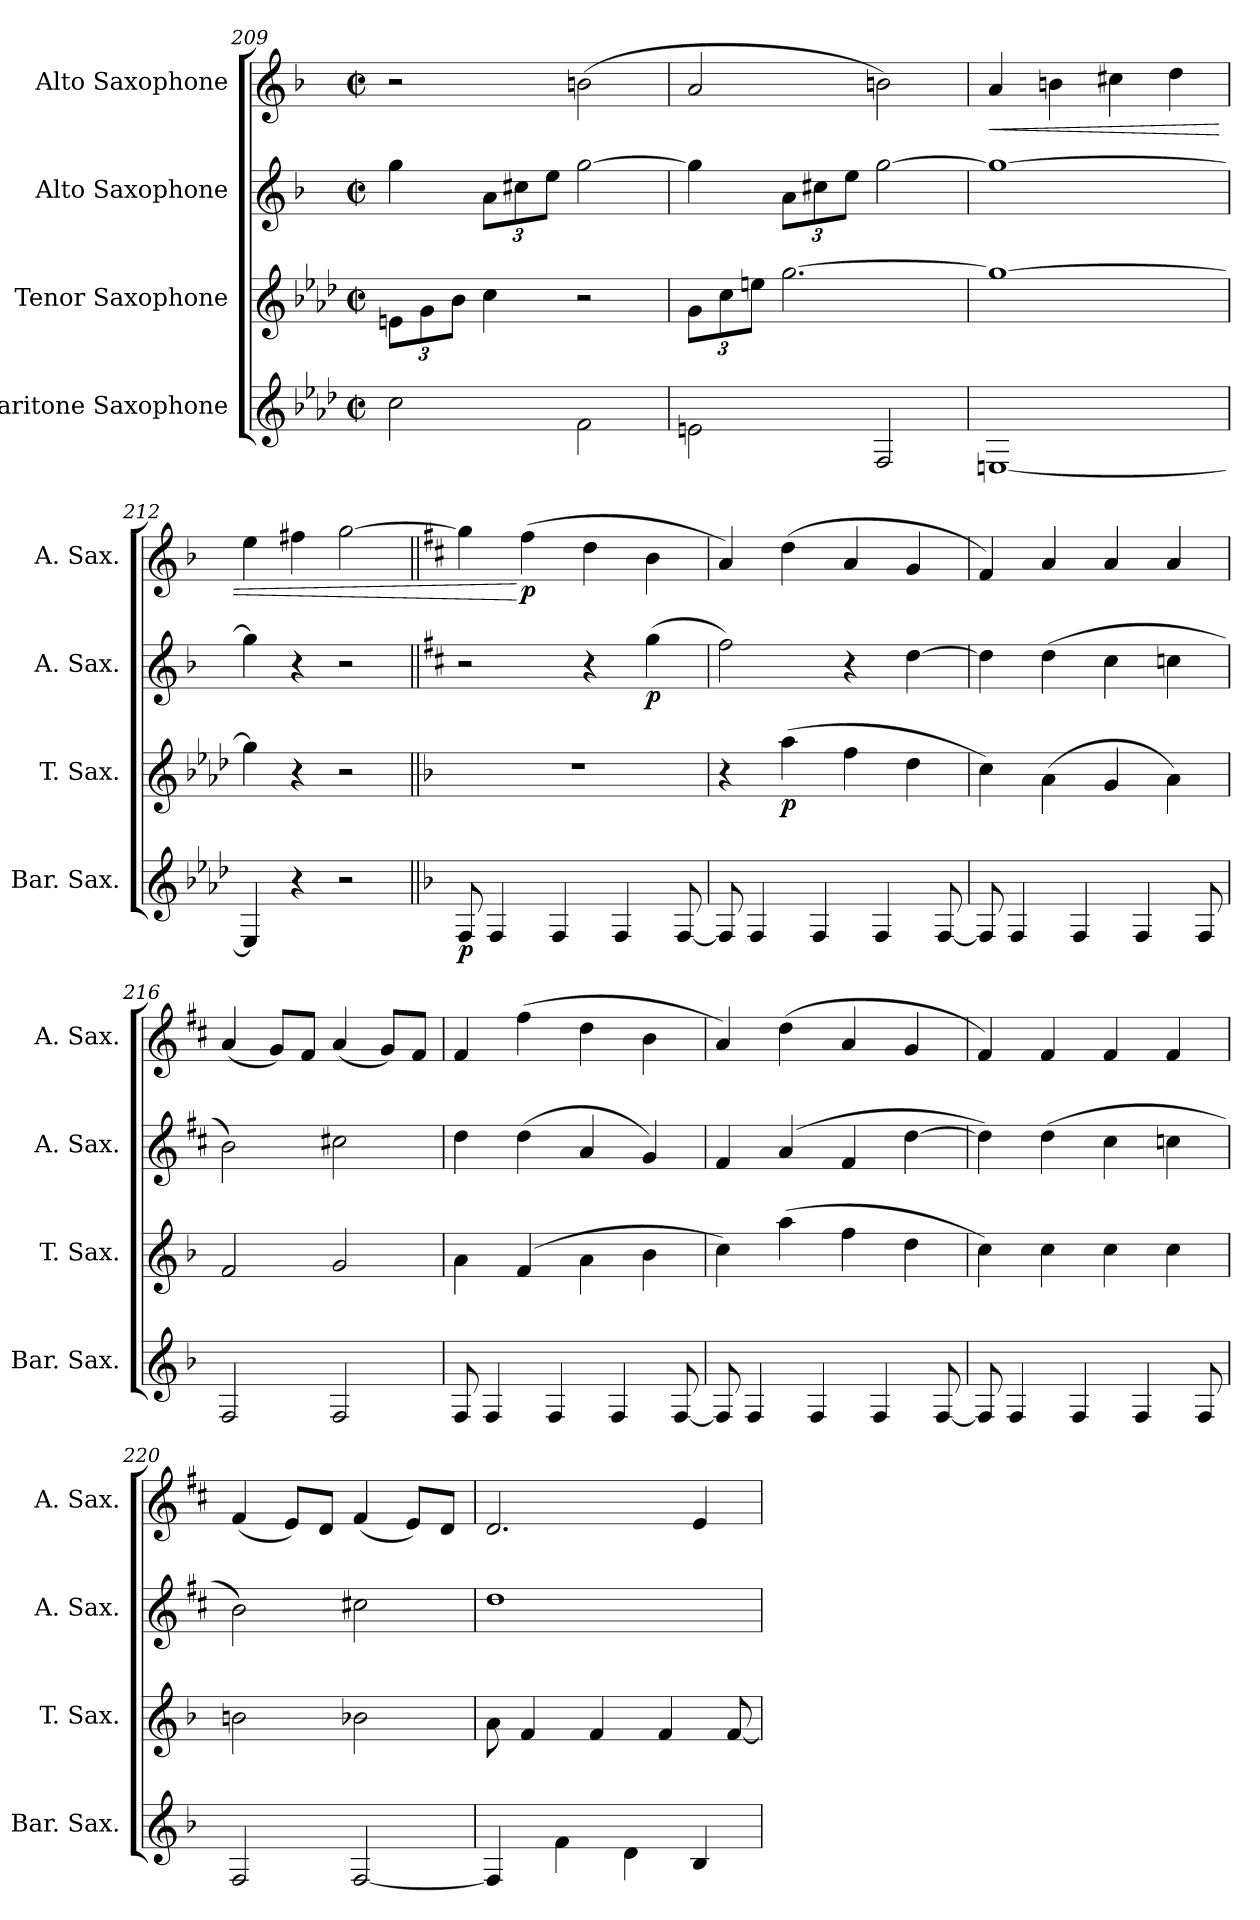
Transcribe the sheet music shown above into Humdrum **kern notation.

**kern	**dynam	**kern	**dynam	**kern	**dynam	**kern	**dynam
*part4	*part4	*part3	*part3	*part2	*part2	*part1	*part1
*staff4	*staff4	*staff3	*staff3	*staff2	*staff2	*staff1	*staff1
*I"Baritone Saxophone	*	*I"Tenor Saxophone	*	*I"Alto Saxophone	*	*I"Alto Saxophone	*
*I'Bar. Sax.	*	*I'T. Sax.	*	*I'A. Sax.	*	*I'A. Sax.	*
*clefG2	*	*clefG2	*	*clefG2	*	*clefG2	*
*ITrd12c21	*	*ITrd8c14	*	*ITrd5c9	*	*ITrd5c9	*
*k[b-e-a-d-]	*	*k[b-e-a-d-]	*	*k[b-e-a-d-]	*	*k[b-e-a-d-]	*
*M2/2	*	*M2/2	*	*M2/2	*	*M2/2	*
*met(c|)	*	*met(c|)	*	*met(c|)	*	*met(c|)	*
*	*	*Xbrackettup	*	*	*	*	*
=209	=209	=209	=209	=209	=209	=209	=209
2c\	.	12En\L	.	4b-\	.	2r	.
.	.	12G\	.	.	.	.	.
.	.	12B-\J	.	.	.	.	.
*	*	*	*	*Xbrackettup	*	*	*
.	.	4c\	.	12c\L	.	.	.
.	.	.	.	12en\	.	.	.
.	.	.	.	12g\J	.	.	.
2F\	.	2r	.	[2b-\	.	(2dn\	.
!!LO:LB:g=z
=210	=210	=210	=210	=210	=210	=210	=210
2En\	.	12G\L	.	4b-\]	.	2c/	.
.	.	12c\	.	.	.	.	.
.	.	12en\J	.	.	.	.	.
.	.	[2.g\	.	12c\L	.	.	.
.	.	.	.	12en\	.	.	.
.	.	.	.	12g\J	.	.	.
2FF/	.	.	.	[2b-\	.	2dn\)	.
=211	=211	=211	=211	=211	=211	=211	=211
!	!	!	!	!	!	!	!LO:HP:b
[1EEn	.	1g_	.	1b-_	.	4c/	<
.	.	.	.	.	.	4dn\	.
.	.	.	.	.	.	4en\	.
.	.	.	.	.	.	4f\	.
=212	=212	=212	=212	=212	=212	=212	=212
4EE/]	.	4g\]	.	4b-\]	.	4g\	.
4r	.	4r	.	4r	.	4an\	.
2r	.	2r	.	2r	.	[2b-\	.
=213||	=213||	=213||	=213||	=213||	=213||	=213||	=213||
*k[b-]	*	*k[b-]	*	*k[b-]	*	*k[b-]	*
!	!LO:DY:b	!	!	!	!	!	!
8FF/	p	1r	.	2r	.	4b-\]	.
4FF/	.	.	.	.	.	.	.
!	!	!	!	!	!	!	!LO:DY:n=1:b
.	.	.	.	.	.	(4a\	[ p
4FF/	.	.	.	.	.	.	.
.	.	.	.	4r	.	4f\	.
4FF/	.	.	.	.	.	.	.
!	!	!	!	!	!LO:DY:b	!	!
.	.	.	.	(4b-\	p	4d\	.
[8FF/	.	.	.	.	.	.	.
=214	=214	=214	=214	=214	=214	=214	=214
8FF/]	.	4r	.	2a\)	.	4c/)	.
4FF/	.	.	.	.	.	.	.
!	!	!	!LO:DY:b	!	!	!	!
.	.	(4a\	p	.	.	(4f\	.
4FF/	.	.	.	.	.	.	.
.	.	4f\	.	4r	.	4c/	.
4FF/	.	.	.	.	.	.	.
.	.	4d\	.	[4f\	.	4B-/	.
[8FF/	.	.	.	.	.	.	.
!!LO:PB:g=z
=215	=215	=215	=215	=215	=215	=215	=215
8FF/]	.	4c\)	.	4f\]	.	4A/)	.
4FF/	.	.	.	.	.	.	.
.	.	(4A\	.	(4f\	.	4c/	.
4FF/	.	.	.	.	.	.	.
.	.	4G/	.	4e\	.	4c/	.
4FF/	.	.	.	.	.	.	.
.	.	4A\)	.	4e-X\	.	4c/	.
8FF/	.	.	.	.	.	.	.
=216	=216	=216	=216	=216	=216	=216	=216
2FF/	.	2F/	.	2d\)	.	(4c/	.
.	.	.	.	.	.	8B-/L)	.
.	.	.	.	.	.	8A/J	.
2FF/	.	2G/	.	2en\	.	(4c/	.
.	.	.	.	.	.	8B-/L)	.
.	.	.	.	.	.	8A/J	.
=217	=217	=217	=217	=217	=217	=217	=217
8FF/	.	4A\	.	4f\	.	4A/	.
4FF/	.	.	.	.	.	.	.
.	.	(4F/	.	(4f\	.	(4a\	.
4FF/	.	.	.	.	.	.	.
.	.	4A\	.	4c/	.	4f\	.
4FF/	.	.	.	.	.	.	.
.	.	4B-\	.	4B-/)	.	4d\	.
[8FF/	.	.	.	.	.	.	.
=218	=218	=218	=218	=218	=218	=218	=218
8FF/]	.	4c\)	.	4A/	.	4c/)	.
4FF/	.	.	.	.	.	.	.
.	.	(4a\	.	(4c/	.	(4f\	.
4FF/	.	.	.	.	.	.	.
.	.	4f\	.	4A/	.	4c/	.
4FF/	.	.	.	.	.	.	.
.	.	4d\	.	[4f\	.	4B-/	.
[8FF/	.	.	.	.	.	.	.
=219	=219	=219	=219	=219	=219	=219	=219
8FF/]	.	4c\)	.	4f\])	.	4A/)	.
4FF/	.	.	.	.	.	.	.
.	.	4c\	.	(4f\	.	4A/	.
4FF/	.	.	.	.	.	.	.
.	.	4c\	.	4e\	.	4A/	.
4FF/	.	.	.	.	.	.	.
.	.	4c\	.	4e-X\	.	4A/	.
8FF/	.	.	.	.	.	.	.
=220	=220	=220	=220	=220	=220	=220	=220
2FF/	.	2Bn\	.	2d\)	.	(4A/	.
.	.	.	.	.	.	8G/L)	.
.	.	.	.	.	.	8F/J	.
[2FF/	.	2B-X\	.	2en\	.	(4A/	.
.	.	.	.	.	.	8G/L)	.
.	.	.	.	.	.	8F/J	.
!!LO:LB:g=z
=221	=221	=221	=221	=221	=221	=221	=221
4FF/]	.	8A\	.	1f	.	2.F/	.
.	.	4F/	.	.	.	.	.
4F\	.	.	.	.	.	.	.
.	.	4F/	.	.	.	.	.
4D\	.	.	.	.	.	.	.
.	.	4F/	.	.	.	.	.
4BB-/	.	.	.	.	.	4G/	.
.	.	[8F/	.	.	.	.	.
=	=	=	=	=	=	=	=
*-	*-	*-	*-	*-	*-	*-	*-
